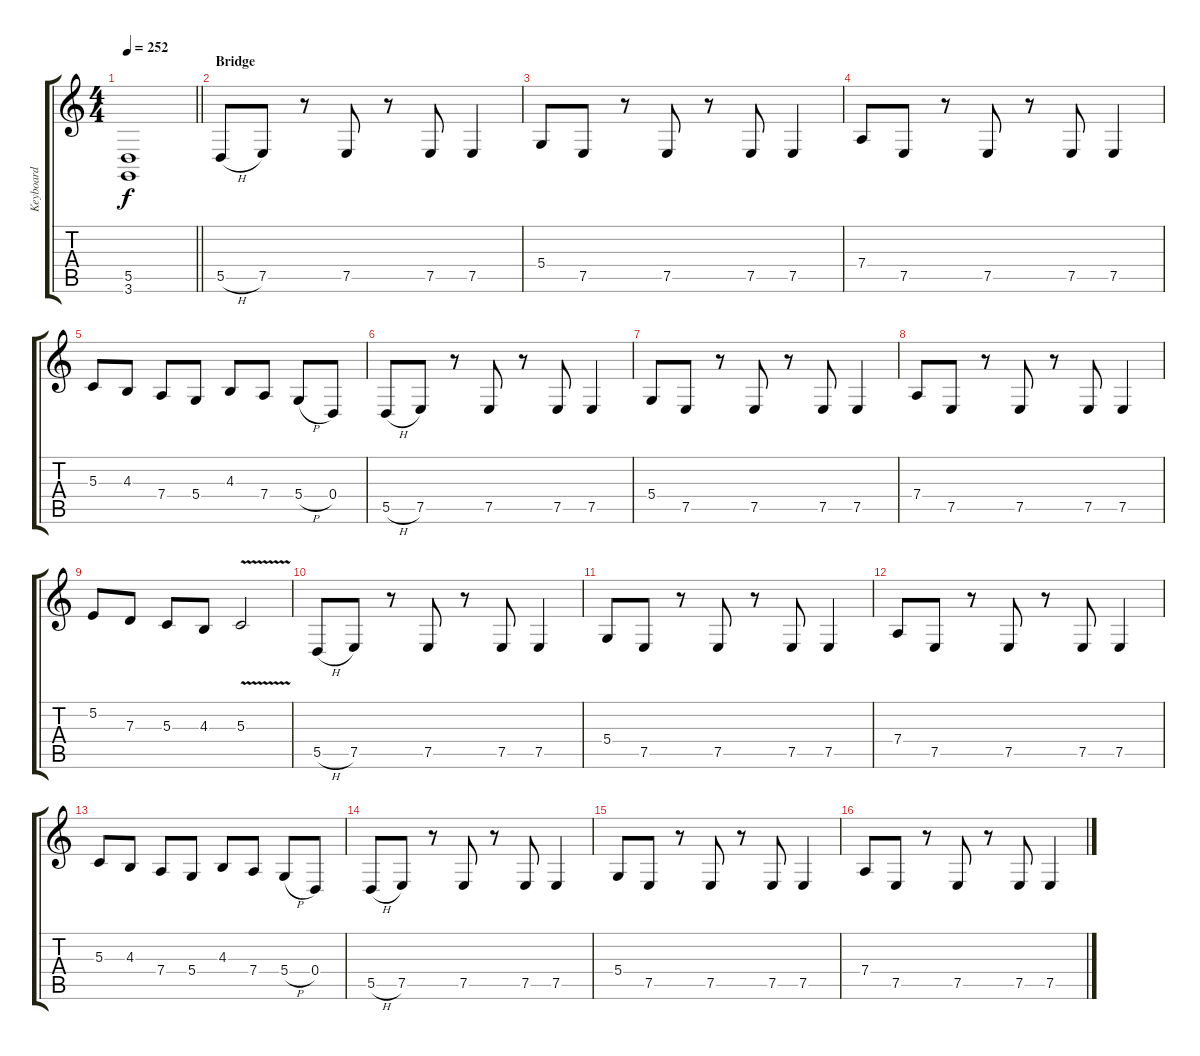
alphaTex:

\track ("Keyboard" "Keyboard") {instrument lead8bassandlead}
\staff {score tabs}
\tuning (E4 B3 G3 D3 A2 E2) {hide}
\ts (4 4)
\tempo 252
\clef g2
\barLineRight lightlight
\ks c
(5.5 3.6).1{dy f} |
\section ("" "Bridge")
5.5{h}.8 7.5.8 r.8 7.5.8 r.8 7.5.8 7.5.4 |
5.4.8 7.5.8 r.8 7.5.8 r.8 7.5.8 7.5.4 |
7.4.8 7.5.8 r.8 7.5.8 r.8 7.5.8 7.5.4 |
5.3.8 4.3.8 7.4.8 5.4.8 4.3.8 7.4.8 5.4{h}.8 0.4.8 |
5.5{h}.8 7.5.8 r.8 7.5.8 r.8 7.5.8 7.5.4 |
5.4.8 7.5.8 r.8 7.5.8 r.8 7.5.8 7.5.4 |
7.4.8 7.5.8 r.8 7.5.8 r.8 7.5.8 7.5.4 |
5.2.8 7.3.8 5.3.8 4.3.8 5.3{v}.2 |
5.5{h}.8 7.5.8 r.8 7.5.8 r.8 7.5.8 7.5.4 |
5.4.8 7.5.8 r.8 7.5.8 r.8 7.5.8 7.5.4 |
7.4.8 7.5.8 r.8 7.5.8 r.8 7.5.8 7.5.4 |
5.3.8 4.3.8 7.4.8 5.4.8 4.3.8 7.4.8 5.4{h}.8 0.4.8 |
5.5{h}.8 7.5.8 r.8 7.5.8 r.8 7.5.8 7.5.4 |
5.4.8 7.5.8 r.8 7.5.8 r.8 7.5.8 7.5.4 |
7.4.8 7.5.8 r.8 7.5.8 r.8 7.5.8 7.5.4
